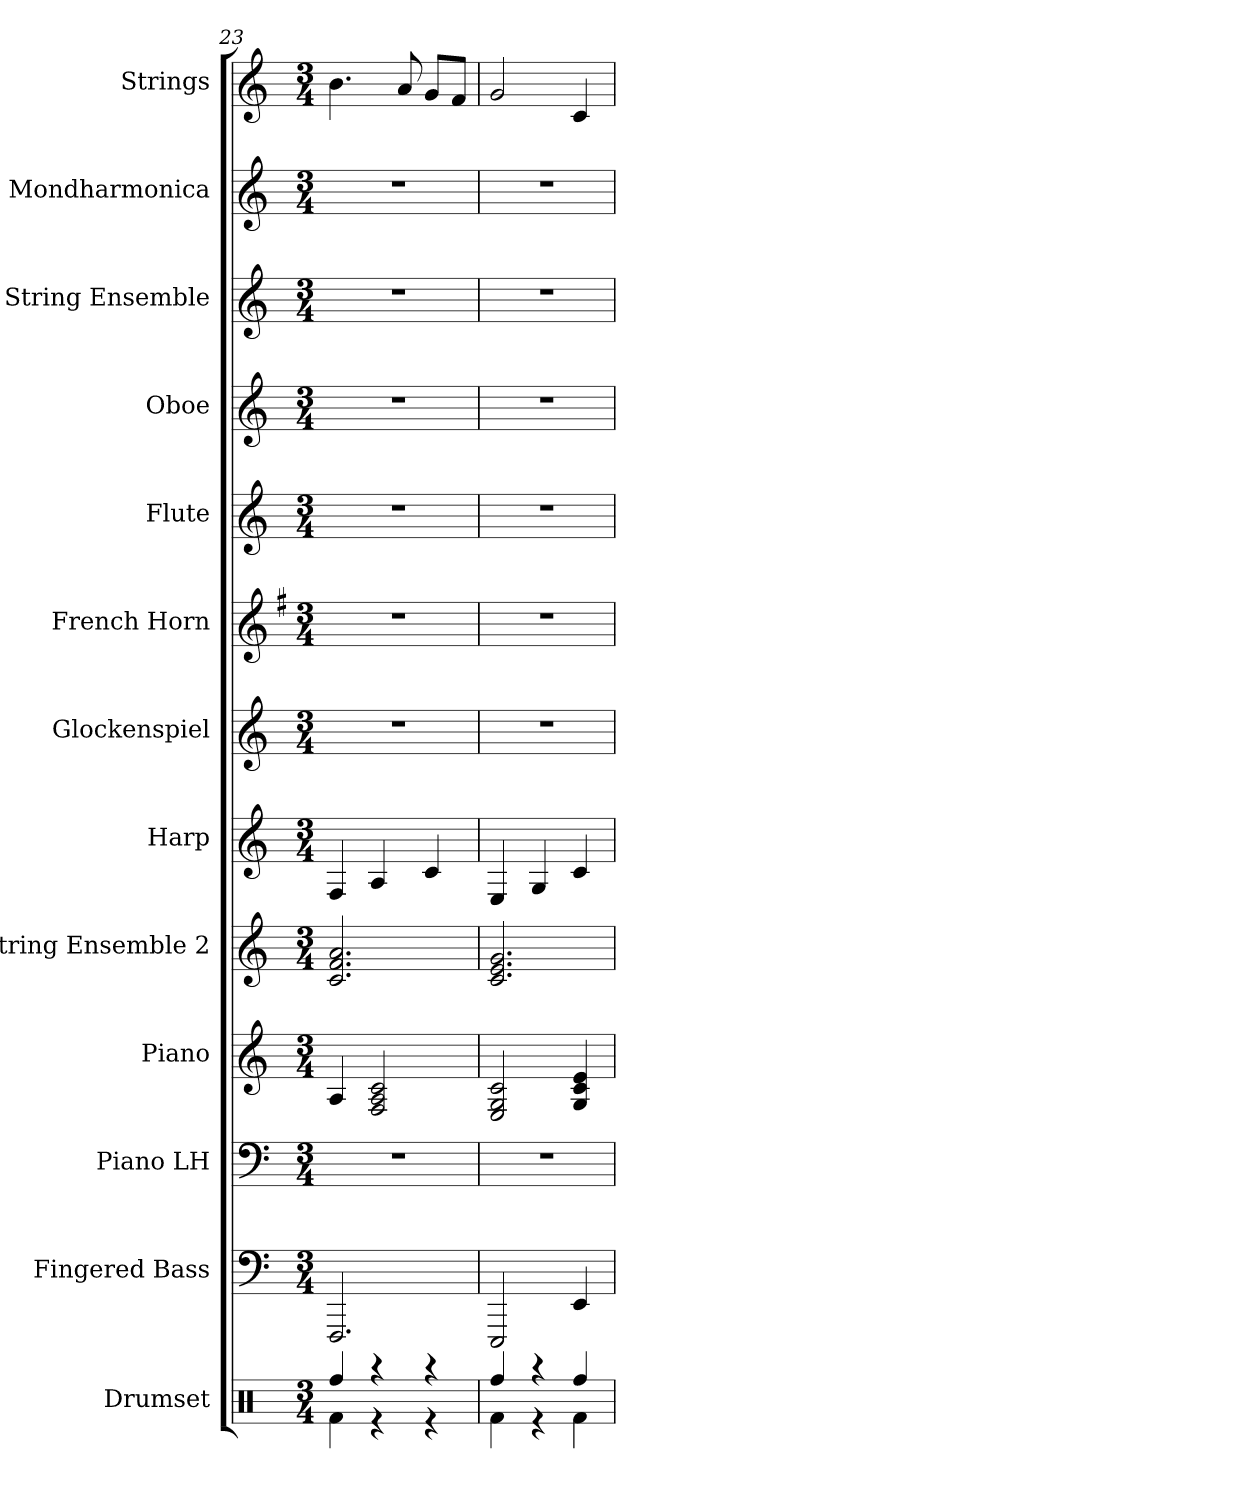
**kern	**kern	**kern	**kern	**kern	**kern	**kern	**kern	**kern	**kern	**kern	**kern	**kern
*part13	*part12	*part11	*part10	*part9	*part8	*part7	*part6	*part5	*part4	*part3	*part2	*part1
*staff13	*staff12	*staff11	*staff10	*staff9	*staff8	*staff7	*staff6	*staff5	*staff4	*staff3	*staff2	*staff1
*I"Drumset	*I"Fingered Bass	*I"Piano LH	*I"Piano	*I"String Ensemble 2	*I"Harp	*I"Glockenspiel	*I"French Horn	*I"Flute	*I"Oboe	*I"String Ensemble	*I"Mondharmonica	*I"Strings
*I'Drumset	*I'Fingered Bass	*I'Piano LH	*I'Piano	*I'String Ensemble 2	*I'Harp	*I'Glockenspiel	*I'French Horn	*I'Flute	*I'Oboe	*I'String Ensemble	*I'Mondharmonica	*I'Strings
*clefX	*clefF4	*clefF4	*clefG2	*clefG2	*clefG2	*clefG2	*clefG2	*clefG2	*clefG2	*clefG2	*clefG2	*clefG2
*	*ITrd-7c-12	*	*	*	*	*ITrd7c12	*ITrd4c7	*	*	*	*	*
*k[]	*k[]	*k[]	*k[]	*k[]	*k[]	*k[]	*k[]	*k[]	*k[]	*k[]	*k[]	*k[]
*M3/4	*M3/4	*M3/4	*M3/4	*M3/4	*M3/4	*M3/4	*M3/4	*M3/4	*M3/4	*M3/4	*M3/4	*M3/4
=23	=23	=23	=23	=23	=23	=23	=23	=23	=23	=23	=23	=23
*^	*	*	*	*	*	*	*	*	*	*	*	*
4Rff/	4Rf\	2.FF/	2.r	4A/	2.c/ 2.f/ 2.a/	4F/	2.r	2.r	2.r	2.r	2.r	2.r	4.b\
4r	4r	.	.	2F/ 2A/ 2c/	.	4A/	.	.	.	.	.	.	.
.	.	.	.	.	.	.	.	.	.	.	.	.	8a/
4r	4r	.	.	.	.	4c/	.	.	.	.	.	.	8g/L
.	.	.	.	.	.	.	.	.	.	.	.	.	8f/J
=24	=24	=24	=24	=24	=24	=24	=24	=24	=24	=24	=24	=24	=24
4Rff/	4Rf\	2EE/	2.r	2E/ 2G/ 2c/	2.c/ 2.e/ 2.g/	4E/	2.r	2.r	2.r	2.r	2.r	2.r	2g/
4r	4r	.	.	.	.	4G/	.	.	.	.	.	.	.
4Rff/	4Rf\	4E/	.	4G/ 4c/ 4e/	.	4c/	.	.	.	.	.	.	4c/
*v	*v	*	*	*	*	*	*	*	*	*	*	*	*
=	=	=	=	=	=	=	=	=	=	=	=	=
*-	*-	*-	*-	*-	*-	*-	*-	*-	*-	*-	*-	*-
